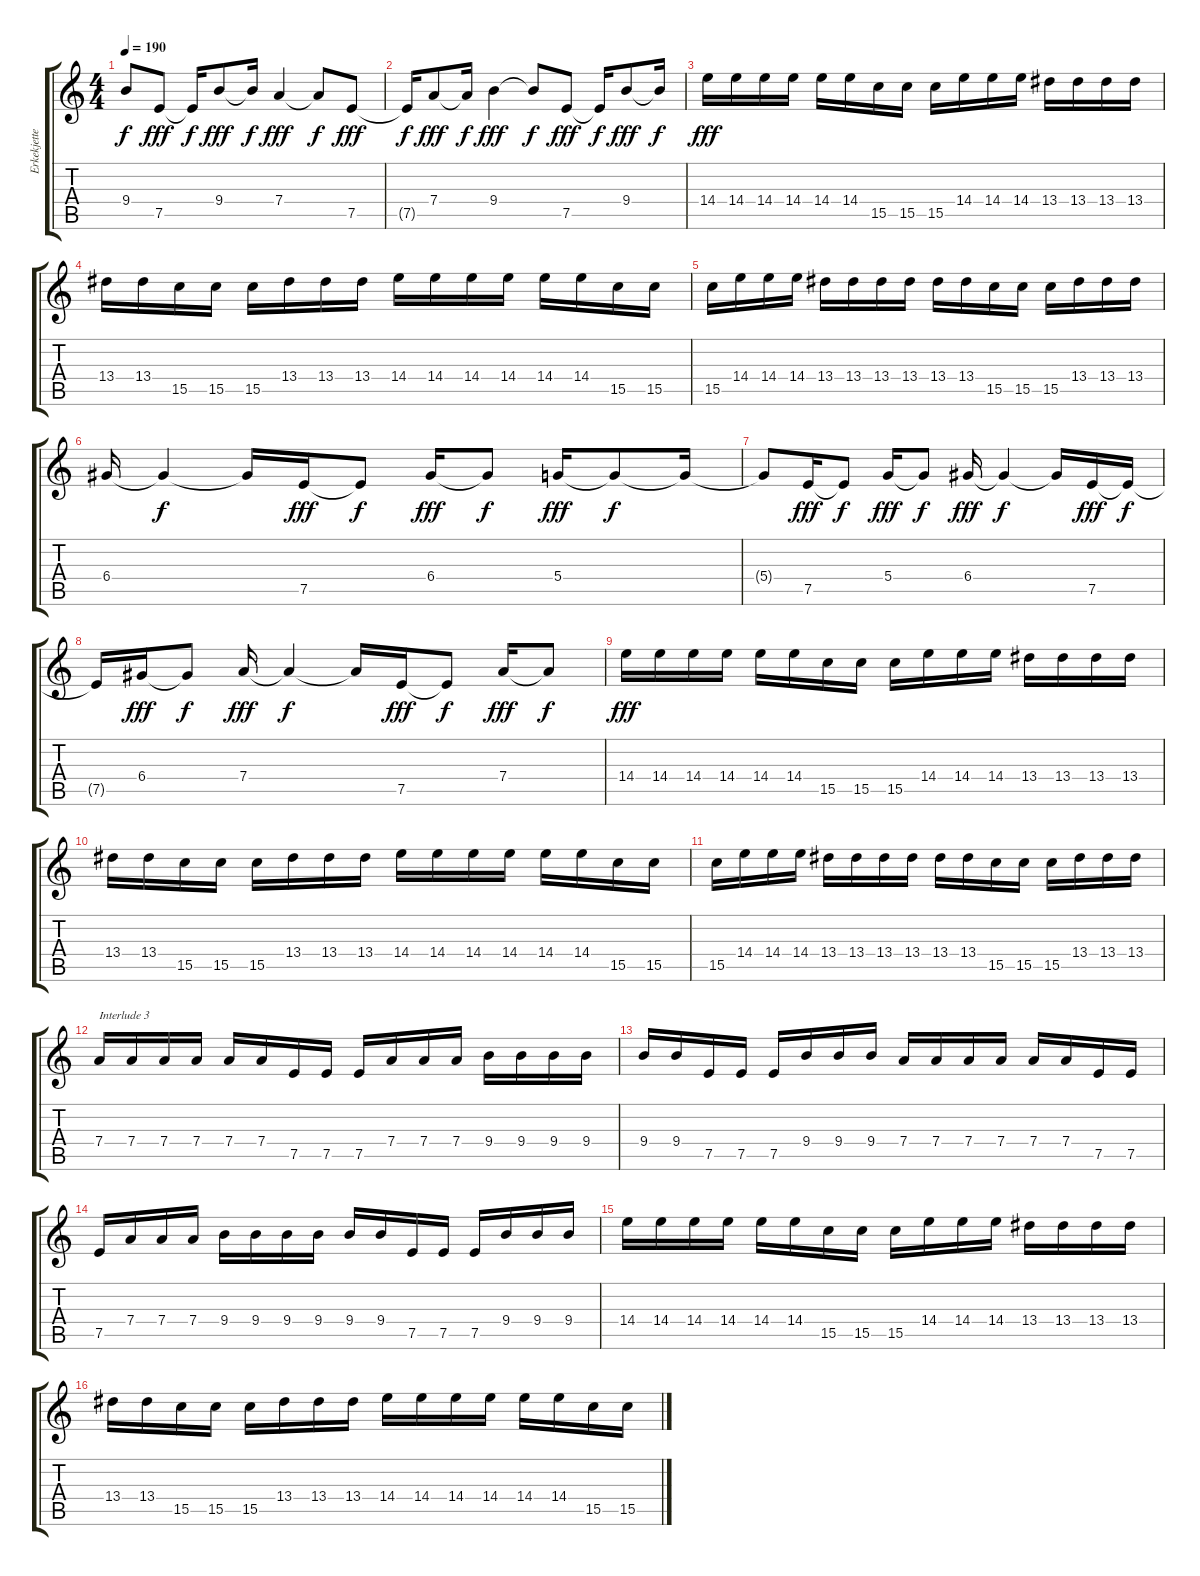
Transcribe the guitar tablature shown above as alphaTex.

\track ("Erkekjetter Silenoz" "Erkekjette") {instrument distortionguitar}
\staff {score tabs}
\tuning (E4 B3 G3 D3 A2 E2) {hide}
\ts (4 4)
\tempo 190
\clef g2
\ks c
9.4{t}.8{dy f} 7.5.8{dy fff} 7.5{t}.16{dy f} 9.4.8{dy fff} 9.4{t}.16{dy f} 7.4.4{dy fff} 7.4{t}.8{dy f} 7.5.8{dy fff} |
7.5{t}.16{dy f} 7.4.8{dy fff} 7.4{t}.16{dy f} 9.4.4{dy fff} 9.4{t}.8{dy f} 7.5.8{dy fff} 7.5{t}.16{dy f} 9.4.8{dy fff} 9.4{t}.16{dy f} |
14.4.16{dy fff} 14.4.16 14.4.16 14.4.16 14.4.16 14.4.16 15.5.16 15.5.16 15.5.16 14.4.16 14.4.16 14.4.16 13.4.16 13.4.16 13.4.16 13.4.16 |
13.4.16 13.4.16 15.5.16 15.5.16 15.5.16 13.4.16 13.4.16 13.4.16 14.4.16 14.4.16 14.4.16 14.4.16 14.4.16 14.4.16 15.5.16 15.5.16 |
15.5.16 14.4.16 14.4.16 14.4.16 13.4.16 13.4.16 13.4.16 13.4.16 13.4.16 13.4.16 15.5.16 15.5.16 15.5.16 13.4.16 13.4.16 13.4.16 |
6.4.16 6.4{t}.4{dy f} 6.4{t}.16 7.5.16{dy fff} 7.5{t}.8{dy f} 6.4.16{dy fff} 6.4{t}.8{dy f} 5.4.16{dy fff} 5.4{t}.8{dy f} 5.4{t}.16 |
5.4{t}.8 7.5.16{dy fff} 7.5{t}.8{dy f} 5.4.16{dy fff} 5.4{t}.8{dy f} 6.4.16{dy fff} 6.4{t}.4{dy f} 6.4{t}.16 7.5.16{dy fff} 7.5{t}.16{dy f} |
7.5{t}.16 6.4.16{dy fff} 6.4{t}.8{dy f} 7.4.16{dy fff} 7.4{t}.4{dy f} 7.4{t}.16 7.5.16{dy fff} 7.5{t}.8{dy f} 7.4.16{dy fff} 7.4{t}.8{dy f} |
14.4.16{dy fff} 14.4.16 14.4.16 14.4.16 14.4.16 14.4.16 15.5.16 15.5.16 15.5.16 14.4.16 14.4.16 14.4.16 13.4.16 13.4.16 13.4.16 13.4.16 |
13.4.16 13.4.16 15.5.16 15.5.16 15.5.16 13.4.16 13.4.16 13.4.16 14.4.16 14.4.16 14.4.16 14.4.16 14.4.16 14.4.16 15.5.16 15.5.16 |
15.5.16 14.4.16 14.4.16 14.4.16 13.4.16 13.4.16 13.4.16 13.4.16 13.4.16 13.4.16 15.5.16 15.5.16 15.5.16 13.4.16 13.4.16 13.4.16 |
7.4.16{txt "Interlude 3"} 7.4.16 7.4.16 7.4.16 7.4.16 7.4.16 7.5.16 7.5.16 7.5.16 7.4.16 7.4.16 7.4.16 9.4.16 9.4.16 9.4.16 9.4.16 |
9.4.16 9.4.16 7.5.16 7.5.16 7.5.16 9.4.16 9.4.16 9.4.16 7.4.16 7.4.16 7.4.16 7.4.16 7.4.16 7.4.16 7.5.16 7.5.16 |
7.5.16 7.4.16 7.4.16 7.4.16 9.4.16 9.4.16 9.4.16 9.4.16 9.4.16 9.4.16 7.5.16 7.5.16 7.5.16 9.4.16 9.4.16 9.4.16 |
14.4.16 14.4.16 14.4.16 14.4.16 14.4.16 14.4.16 15.5.16 15.5.16 15.5.16 14.4.16 14.4.16 14.4.16 13.4.16 13.4.16 13.4.16 13.4.16 |
13.4.16 13.4.16 15.5.16 15.5.16 15.5.16 13.4.16 13.4.16 13.4.16 14.4.16 14.4.16 14.4.16 14.4.16 14.4.16 14.4.16 15.5.16 15.5.16
